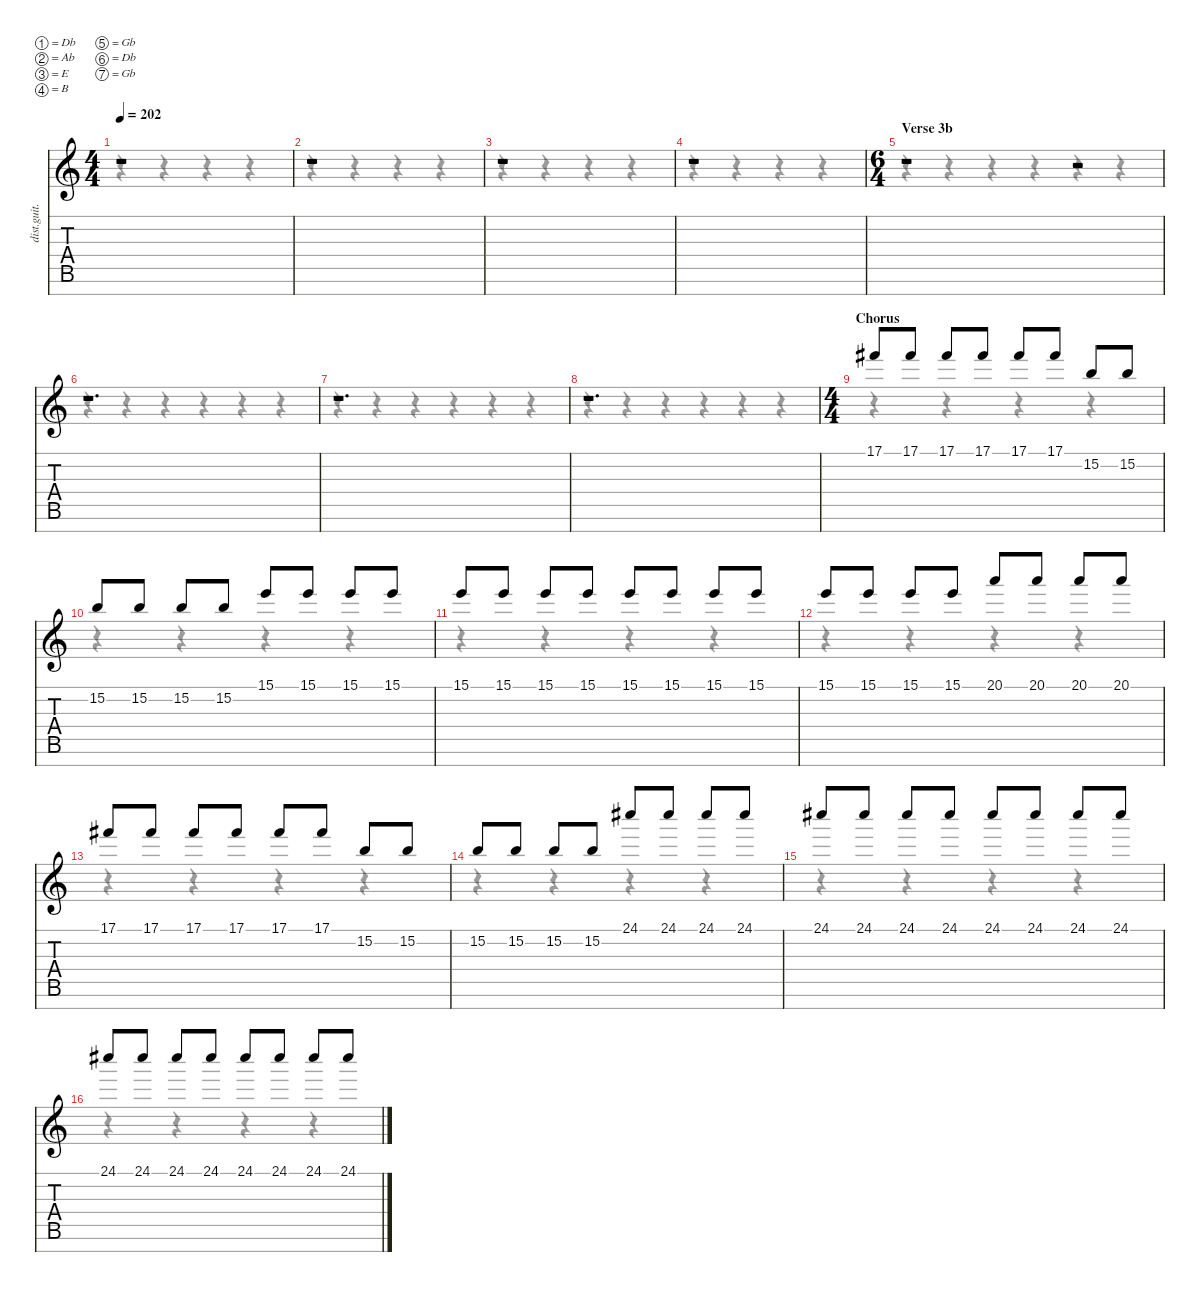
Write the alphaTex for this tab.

\defaultSystemsLayout 4
\hideDynamics
\bracketExtendMode nobrackets
\track ("Ambient Leads" "dist.guit.") {instrument distortionguitar}
\staff {score tabs}
\tuning (Db4 Ab3 E3 B2 Gb2 Db2 Gb1)
\voice
\ts (4 4)
\tempo 202
\clef g2
\ks c
r.1{dy mf beam Up} |
r.1{beam Up} |
r.1{beam Up} |
r.1{beam Up} |
\ts (6 4)
\beaming (8 3 3 3 3)
\section ("" "Verse 3b")
r.1{beam Up} r.2{beam Up} |
r.1{d beam Up} |
r.1{d beam Up} |
r.1{d beam Up} |
\ts (4 4)
\beaming (8 2 2 2 2)
\section ("" "Chorus")
17.1{acc #}.8{beam Up} 17.1{acc #}.8{beam Up} 17.1{acc #}.8{beam Up} 17.1{acc #}.8{beam Up} 17.1{acc #}.8{beam Up} 17.1{acc #}.8{beam Up} 15.2.8{beam Up} 15.2.8{beam Up} |
15.2.8{beam Up} 15.2.8{beam Up} 15.2.8{beam Up} 15.2.8{beam Up} 15.1.8{beam Up} 15.1.8{beam Up} 15.1.8{beam Up} 15.1.8{beam Up} |
15.1.8{beam Up} 15.1.8{beam Up} 15.1.8{beam Up} 15.1.8{beam Up} 15.1.8{beam Up} 15.1.8{beam Up} 15.1.8{beam Up} 15.1.8{beam Up} |
15.1.8{beam Up} 15.1.8{beam Up} 15.1.8{beam Up} 15.1.8{beam Up} 20.1.8{beam Up} 20.1.8{beam Up} 20.1.8{beam Up} 20.1.8{beam Up} |
17.1{acc #}.8{beam Up} 17.1{acc #}.8{beam Up} 17.1{acc #}.8{beam Up} 17.1{acc #}.8{beam Up} 17.1{acc #}.8{beam Up} 17.1{acc #}.8{beam Up} 15.2.8{beam Up} 15.2.8{beam Up} |
15.2.8{beam Up} 15.2.8{beam Up} 15.2.8{beam Up} 15.2.8{beam Up} 24.1{acc #}.8{beam Up} 24.1{acc #}.8{beam Up} 24.1{acc #}.8{beam Up} 24.1{acc #}.8{beam Up} |
24.1{acc #}.8{beam Up} 24.1{acc #}.8{beam Up} 24.1{acc #}.8{beam Up} 24.1{acc #}.8{beam Up} 24.1{acc #}.8{beam Up} 24.1{acc #}.8{beam Up} 24.1{acc #}.8{beam Up} 24.1{acc #}.8{beam Up} |
24.1{acc #}.8{beam Up} 24.1{acc #}.8{beam Up} 24.1{acc #}.8{beam Up} 24.1{acc #}.8{beam Up} 24.1{acc #}.8{beam Up} 24.1{acc #}.8{beam Up} 24.1{acc #}.8{beam Up} 24.1{acc #}.8{beam Up}
\voice
\clef g2
\ottava regular
\simile none
\ks c
r.4{dy mf beam Down} r.4{beam Down} r.4{beam Down} r.4{beam Down} |
r.4{beam Down} r.4{beam Down} r.4{beam Down} r.4{beam Down} |
r.4{beam Down} r.4{beam Down} r.4{beam Down} r.4{beam Down} |
r.4{beam Down} r.4{beam Down} r.4{beam Down} r.4{beam Down} |
r.4{beam Down} r.4{beam Down} r.4{beam Down} r.4{beam Down} r.4{beam Down} r.4{beam Down} |
r.4{beam Down} r.4{beam Down} r.4{beam Down} r.4{beam Down} r.4{beam Down} r.4{beam Down} |
r.4{beam Down} r.4{beam Down} r.4{beam Down} r.4{beam Down} r.4{beam Down} r.4{beam Down} |
r.4{beam Down} r.4{beam Down} r.4{beam Down} r.4{beam Down} r.4{beam Down} r.4{beam Down} |
r.4{beam Down} r.4{beam Down} r.4{beam Down} r.4{beam Down} |
r.4{beam Down} r.4{beam Down} r.4{beam Down} r.4{beam Down} |
r.4{beam Down} r.4{beam Down} r.4{beam Down} r.4{beam Down} |
r.4{beam Down} r.4{beam Down} r.4{beam Down} r.4{beam Down} |
r.4{beam Down} r.4{beam Down} r.4{beam Down} r.4{beam Down} |
r.4{beam Down} r.4{beam Down} r.4{beam Down} r.4{beam Down} |
r.4{beam Down} r.4{beam Down} r.4{beam Down} r.4{beam Down} |
r.4{beam Down} r.4{beam Down} r.4{beam Down} r.4{beam Down}
